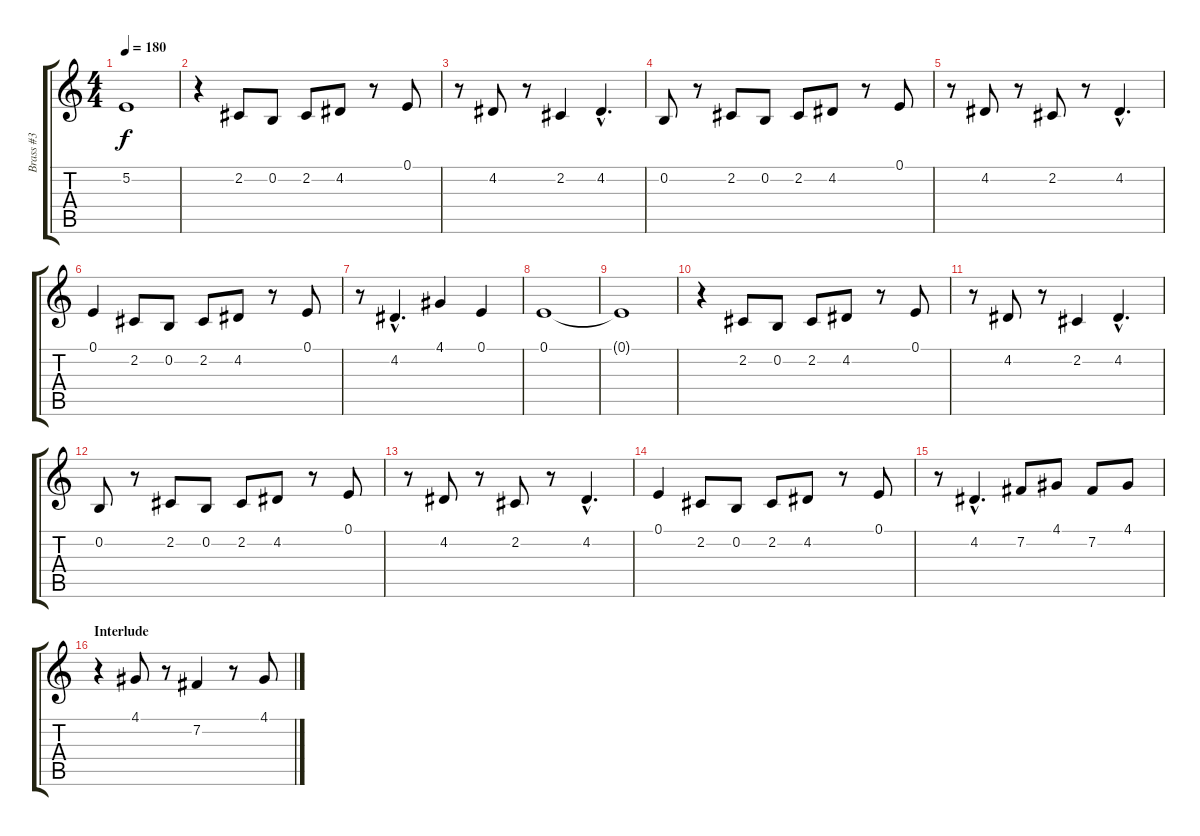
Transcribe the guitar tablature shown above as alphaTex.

\track ("Brass #3" "Brass #3") {instrument altosax}
\staff {score tabs}
\tuning (E4 B3 G3 D3 A2 E2) {hide}
\ts (4 4)
\tempo 180
\clef g2
\ks c
5.2{t}.1{dy f} |
r.4 2.2.8 0.2.8 2.2.8 4.2.8 r.8 0.1.8 |
r.8 4.2.8 r.8 2.2.4 4.2{hac}.4{d} |
0.2.8 r.8 2.2.8 0.2.8 2.2.8 4.2.8 r.8 0.1.8 |
r.8 4.2.8 r.8 2.2.8 r.8 4.2{hac}.4{d} |
0.1.4 2.2.8 0.2.8 2.2.8 4.2.8 r.8 0.1.8 |
r.8 4.2{hac}.4{d} 4.1.4 0.1.4 |
0.1.1 |
0.1{t}.1 |
r.4 2.2.8 0.2.8 2.2.8 4.2.8 r.8 0.1.8 |
r.8 4.2.8 r.8 2.2.4 4.2{hac}.4{d} |
0.2.8 r.8 2.2.8 0.2.8 2.2.8 4.2.8 r.8 0.1.8 |
r.8 4.2.8 r.8 2.2.8 r.8 4.2{hac}.4{d} |
0.1.4 2.2.8 0.2.8 2.2.8 4.2.8 r.8 0.1.8 |
r.8 4.2{hac}.4{d} 7.2.8 4.1.8 7.2.8 4.1.8 |
\section ("" "Interlude")
r.4 4.1.8 r.8 7.2.4 r.8 4.1.8
